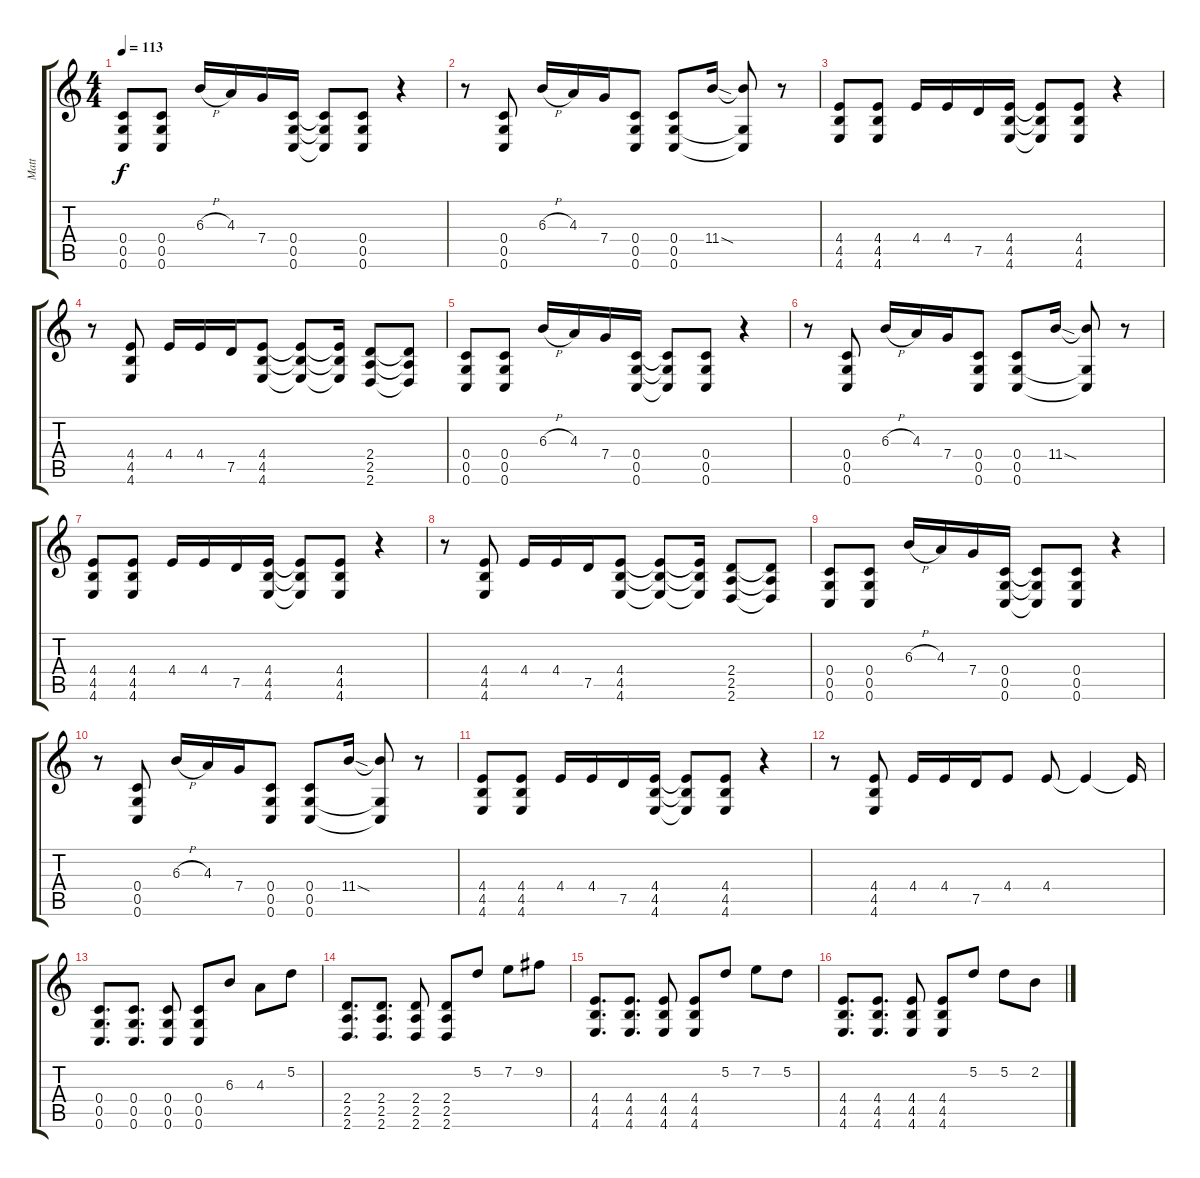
\track ("Matt" "Matt") {instrument overdrivenguitar}
\staff {score tabs}
\tuning (D4 A3 F3 C3 G2 C2) {hide}
\ts (4 4)
\tempo 113
\clef g2
\ks c
(0.4 0.5 0.6).8{dy f volume 11} (0.4 0.5 0.6).8 6.3{h}.16 4.3.16 7.4.16 (0.4 0.5 0.6).16 (0.4{t} 0.5{t} 0.6{t}).8 (0.4 0.5 0.6).8 r.4 |
r.8 (0.4 0.5 0.6).8 6.3{h}.16 4.3.16 7.4.16 (0.4 0.5 0.6).8 (0.4 0.5 0.6).8 11.4{sod}.16 (11.4{t} 0.5{t} 0.6{t}).8 r.8 |
(4.4 4.5 4.6).8 (4.4 4.5 4.6).8 4.4.16 4.4.16 7.5.16 (4.4 4.5 4.6).16 (4.4{t} 4.5{t} 4.6{t}).8 (4.4 4.5 4.6).8 r.4 |
r.8 (4.4 4.5 4.6).8 4.4.16 4.4.16 7.5.16 (4.4 4.5 4.6).8 (4.4{t} 4.5{t} 4.6{t}).8 (4.4{t} 4.5{t} 4.6{t}).16 (2.4 2.5 2.6).8 (2.4{t} 2.5{t} 2.6{t}).8 |
(0.4 0.5 0.6).8 (0.4 0.5 0.6).8 6.3{h}.16 4.3.16 7.4.16 (0.4 0.5 0.6).16 (0.4{t} 0.5{t} 0.6{t}).8 (0.4 0.5 0.6).8 r.4 |
r.8 (0.4 0.5 0.6).8 6.3{h}.16 4.3.16 7.4.16 (0.4 0.5 0.6).8 (0.4 0.5 0.6).8 11.4{sod}.16 (11.4{t} 0.5{t} 0.6{t}).8 r.8 |
(4.4 4.5 4.6).8 (4.4 4.5 4.6).8 4.4.16 4.4.16 7.5.16 (4.4 4.5 4.6).16 (4.4{t} 4.5{t} 4.6{t}).8 (4.4 4.5 4.6).8 r.4 |
r.8 (4.4 4.5 4.6).8 4.4.16 4.4.16 7.5.16 (4.4 4.5 4.6).8 (4.4{t} 4.5{t} 4.6{t}).8 (4.4{t} 4.5{t} 4.6{t}).16 (2.4 2.5 2.6).8 (2.4{t} 2.5{t} 2.6{t}).8 |
(0.4 0.5 0.6).8 (0.4 0.5 0.6).8 6.3{h}.16 4.3.16 7.4.16 (0.4 0.5 0.6).16 (0.4{t} 0.5{t} 0.6{t}).8 (0.4 0.5 0.6).8 r.4 |
r.8 (0.4 0.5 0.6).8 6.3{h}.16 4.3.16 7.4.16 (0.4 0.5 0.6).8 (0.4 0.5 0.6).8 11.4{sod}.16 (11.4{t} 0.5{t} 0.6{t}).8 r.8 |
(4.4 4.5 4.6).8 (4.4 4.5 4.6).8 4.4.16 4.4.16 7.5.16 (4.4 4.5 4.6).16 (4.4{t} 4.5{t} 4.6{t}).8 (4.4 4.5 4.6).8 r.4 |
r.8 (4.4 4.5 4.6).8 4.4.16 4.4.16 7.5.16 4.4.8 4.4.8 4.4{t}.4 4.4{t}.16 |
(0.4 0.5 0.6).8{d} (0.4 0.5 0.6).8{d} (0.4 0.5 0.6).8 (0.4 0.5 0.6).8 6.3.8 4.3.8 5.2.8 |
(2.4 2.5 2.6).8{d} (2.4 2.5 2.6).8{d} (2.4 2.5 2.6).8 (2.4 2.5 2.6).8 5.2.8 7.2.8 9.2.8 |
(4.4 4.5 4.6).8{d} (4.4 4.5 4.6).8{d} (4.4 4.5 4.6).8 (4.4 4.5 4.6).8 5.2.8 7.2.8 5.2.8 |
(4.4 4.5 4.6).8{d} (4.4 4.5 4.6).8{d} (4.4 4.5 4.6).8 (4.4 4.5 4.6).8 5.2.8 5.2.8 2.2.8
